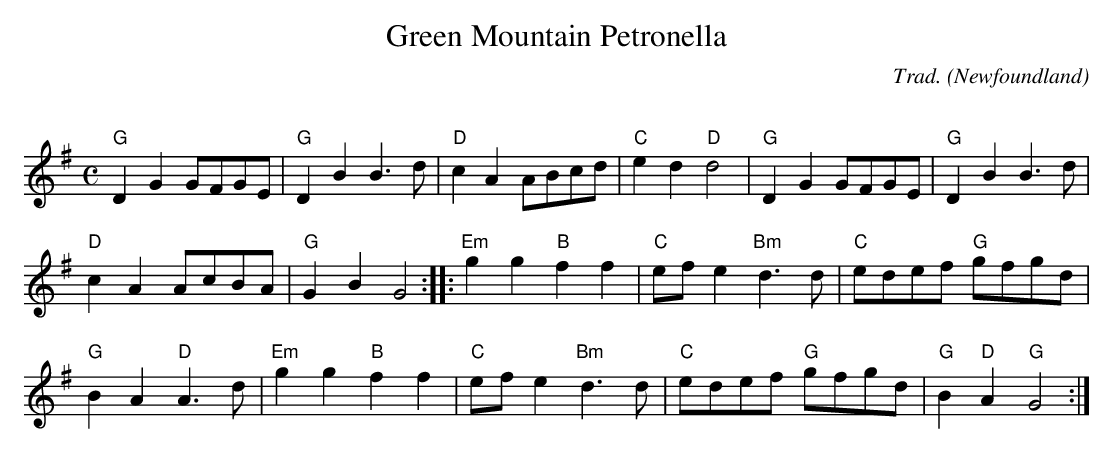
X:1
T:Green Mountain Petronella
C: Trad.
O: Newfoundland
Q: 140
K: G
M: C
L: 1/4
"G" D G G/F/G/E/ | "G" D B B>d | "D" c A A/B/c/d/ | "C" e d "D" d2 |\
"G" D G G/F/G/E/ | "G" D B B>d |
"D" c A A/c/B/A/ | "G" G B G2 :|\
|: "Em" g g "B" f f | "C" e/f/ e "Bm" d>d | "C" e/d/e/f/ "G" g/f/g/d/ |
"G" B A "D" A>d | "Em" g g "B" f f | "C" e/f/ e "Bm" d>d |\
"C" e/d/e/f/ "G" g/f/g/d/ | "G" B "D" A "G" G2 :|
